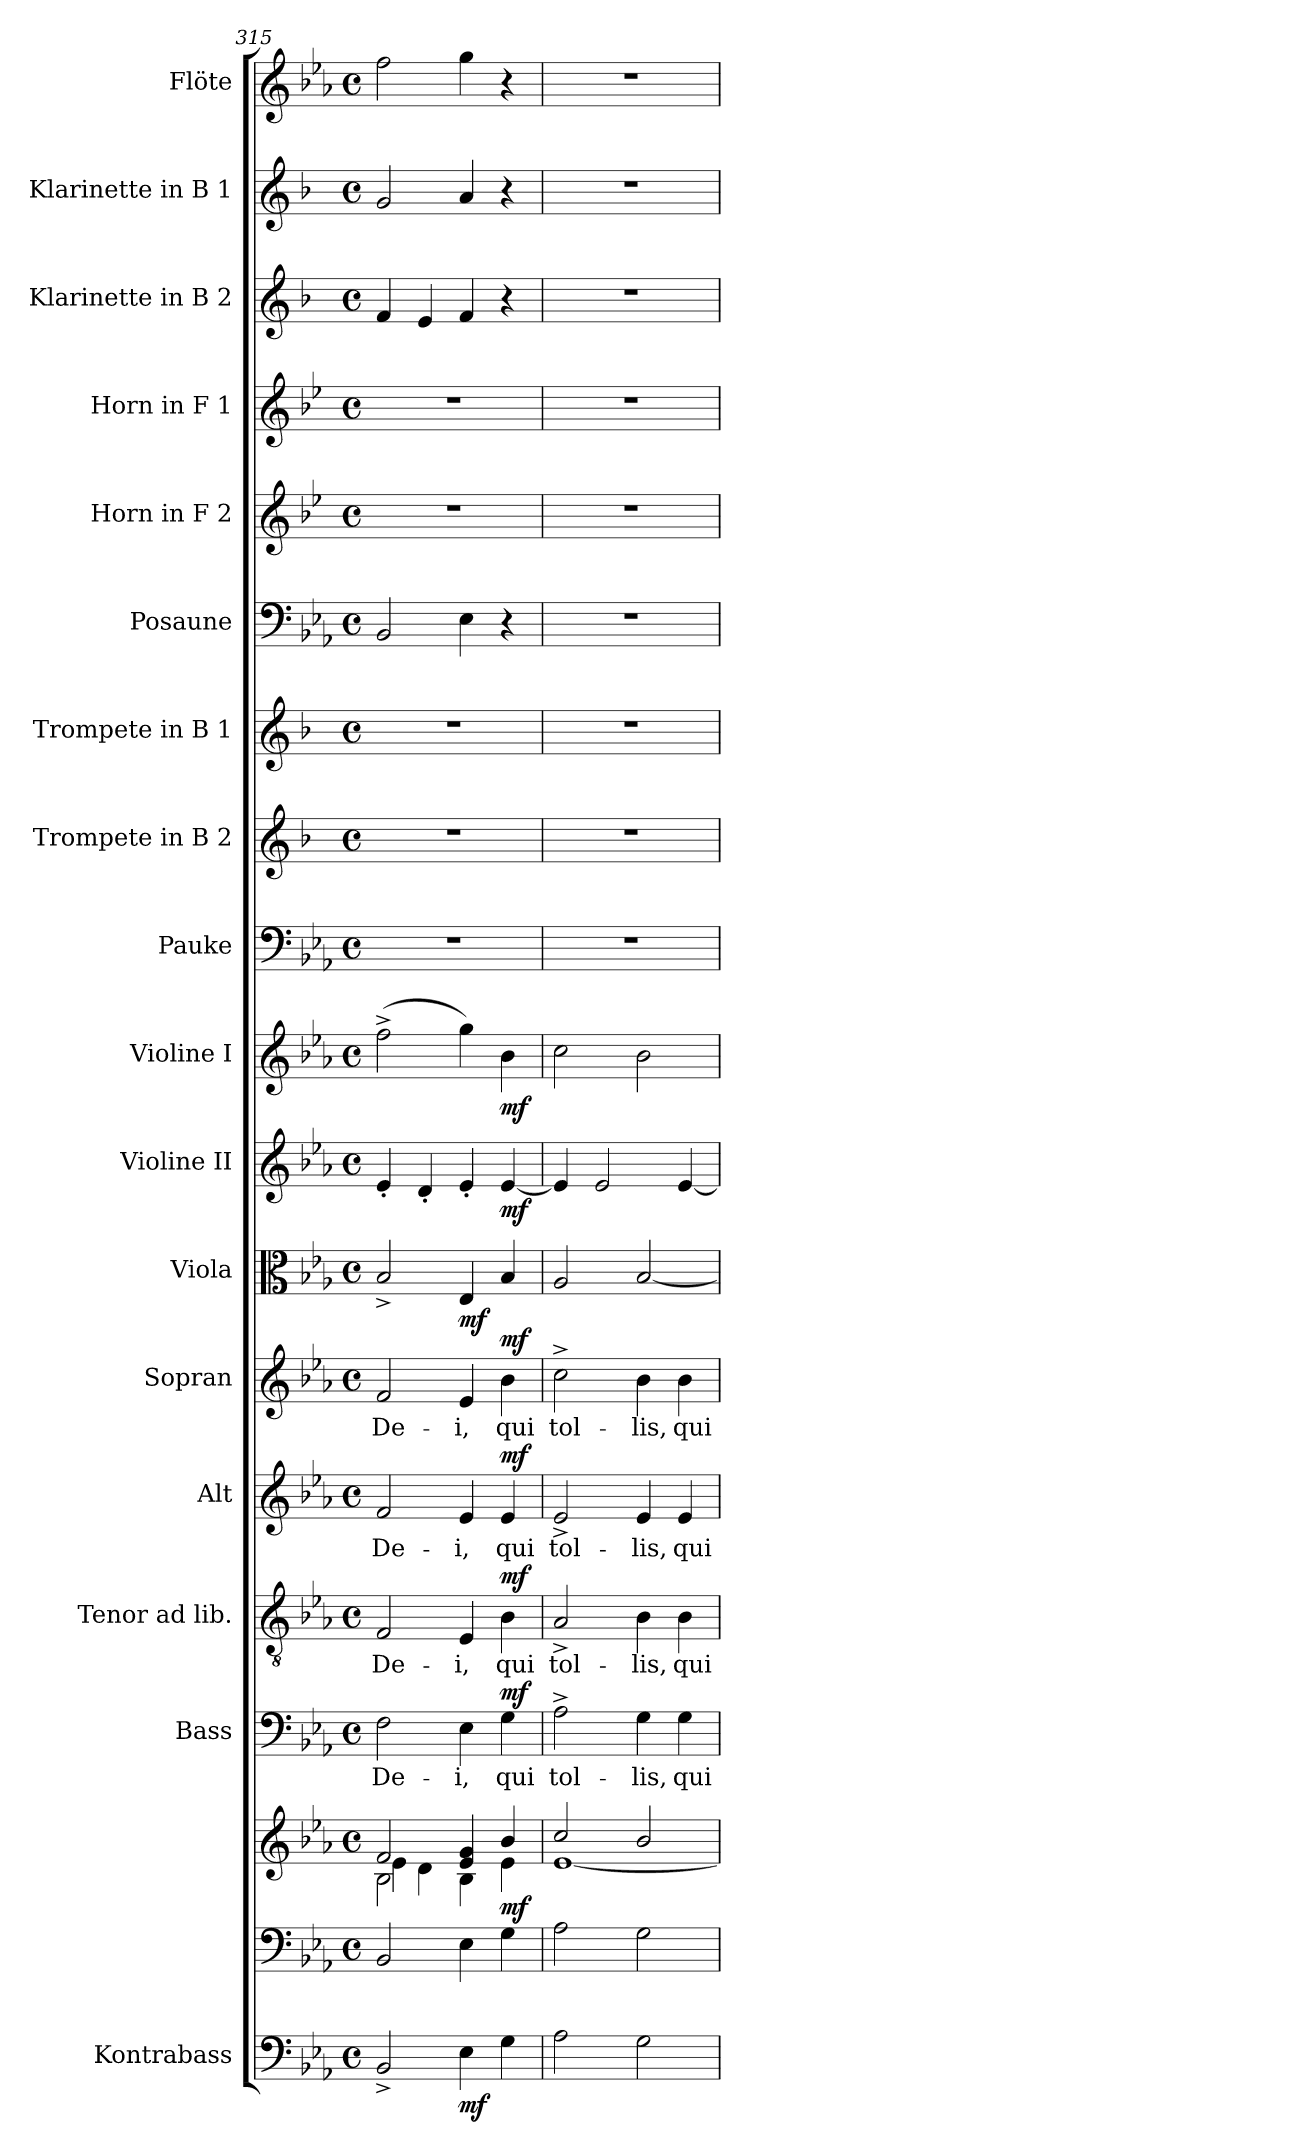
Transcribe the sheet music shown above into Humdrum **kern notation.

**kern	**dynam	**kern	**kern	**dynam	**kern	**text	**dynam	**kern	**text	**dynam	**kern	**text	**dynam	**kern	**text	**dynam	**kern	**dynam	**kern	**dynam	**kern	**dynam	**kern	**kern	**kern	**kern	**kern	**kern	**kern	**kern	**kern
*part18	*part18	*part17	*part17	*part17	*part16	*part16	*part16	*part15	*part15	*part15	*part14	*part14	*part14	*part13	*part13	*part13	*part12	*part12	*part11	*part11	*part10	*part10	*part9	*part8	*part7	*part6	*part5	*part4	*part3	*part2	*part1
*staff19	*staff19	*staff18	*staff17	*staff17/18	*staff16	*staff16	*staff16	*staff15	*staff15	*staff15	*staff14	*staff14	*staff14	*staff13	*staff13	*staff13	*staff12	*staff12	*staff11	*staff11	*staff10	*staff10	*staff9	*staff8	*staff7	*staff6	*staff5	*staff4	*staff3	*staff2	*staff1
*I"Kontrabass	*	*	*	*	*I"Bass	*	*	*I"Tenor ad lib.	*	*	*I"Alt	*	*	*I"Sopran	*	*	*I"Viola	*	*I"Violine II	*	*I"Violine I	*	*I"Pauke	*I"Trompete in B 2	*I"Trompete in B 1	*I"Posaune	*I"Horn in F 2	*I"Horn in F 1	*I"Klarinette in B 2	*I"Klarinette in B 1	*I"Flöte
*I'Kb.	*	*	*	*	*I'B	*	*	*I'T	*	*	*I'A	*	*	*I'S	*	*	*I'Vla.	*	*I'Vl. II	*	*I'Vl. I	*	*I'Pk.	*	*	*I'Pos.	*I'Hrn. 2	*I'Hrn. 1	*	*	*I'Fl.
*clefF4	*	*clefF4	*clefG2	*	*clefF4	*	*	*clefGv2	*	*	*clefG2	*	*	*clefG2	*	*	*clefC3	*	*clefG2	*	*clefG2	*	*clefF4	*clefG2	*clefG2	*clefF4	*clefG2	*clefG2	*clefG2	*clefG2	*clefG2
*ITrd7c12	*	*	*	*	*	*	*	*	*	*	*	*	*	*	*	*	*	*	*	*	*	*	*	*ITrd1c2	*ITrd1c2	*	*ITrd4c7	*ITrd4c7	*ITrd1c2	*ITrd1c2	*
*k[b-e-a-]	*	*k[b-e-a-]	*k[b-e-a-]	*	*k[b-e-a-]	*	*	*k[b-e-a-]	*	*	*k[b-e-a-]	*	*	*k[b-e-a-]	*	*	*k[b-e-a-]	*	*k[b-e-a-]	*	*k[b-e-a-]	*	*k[b-e-a-]	*k[b-e-a-]	*k[b-e-a-]	*k[b-e-a-]	*k[b-e-a-]	*k[b-e-a-]	*k[b-e-a-]	*k[b-e-a-]	*k[b-e-a-]
*E-:	*	*E-:	*E-:	*	*E-:	*	*	*E-:	*	*	*E-:	*	*	*E-:	*	*	*E-:	*	*E-:	*	*E-:	*	*E-:	*E-:	*E-:	*E-:	*E-:	*E-:	*E-:	*E-:	*E-:
*M4/4	*	*M4/4	*M4/4	*	*M4/4	*	*	*M4/4	*	*	*M4/4	*	*	*M4/4	*	*	*M4/4	*	*M4/4	*	*M4/4	*	*M4/4	*M4/4	*M4/4	*M4/4	*M4/4	*M4/4	*M4/4	*M4/4	*M4/4
*met(c)	*	*met(c)	*met(c)	*	*met(c)	*	*	*met(c)	*	*	*met(c)	*	*	*met(c)	*	*	*met(c)	*	*met(c)	*	*met(c)	*	*met(c)	*met(c)	*met(c)	*met(c)	*met(c)	*met(c)	*met(c)	*met(c)	*met(c)
=315	=315	=315	=315	=315	=315	=315	=315	=315	=315	=315	=315	=315	=315	=315	=315	=315	=315	=315	=315	=315	=315	=315	=315	=315	=315	=315	=315	=315	=315	=315	=315
*	*	*	*^	*	*	*	*	*	*	*	*	*	*	*	*	*	*	*	*	*	*	*	*	*	*	*	*	*	*	*	*
*	*	*	*	*^	*	*	*	*	*	*	*	*	*	*	*	*	*	*	*	*	*	*	*	*	*	*	*	*	*	*	*	*
!	!	!	!	!	!	!	!	!LO:LY:b	!	!	!LO:LY:b	!	!	!LO:LY:b	!	!	!LO:LY:b	!	!	!	!	!	!	!	!	!	!	!	!	!	!	!	!
2BBB-^>/	.	2BB-/	2f/	2B-\	4e-\	.	2F\	De-	.	2F/	De-	.	2f/	De-	.	2f/	De-	.	2B-^>/	.	4e-'</	.	(>2ff^>\	.	1r	1r	1r	2BB-/	1r	1r	4e-/	2f/	2ff\
.	.	.	.	.	4d\	.	.	.	.	.	.	.	.	.	.	.	.	.	.	.	4d'</	.	.	.	.	.	.	.	.	.	4d/	.	.
!	!LO:DY:b	!	!	!	!	!	!	!LO:LY:b	!	!	!LO:LY:b	!	!	!LO:LY:b	!	!	!LO:LY:b	!	!	!LO:DY:b	!	!	!	!	!	!	!	!	!	!	!	!	!
4EE-\	mf	4E-\	4e-/ 4g/	4B-\	2ryy	.	4E-\	-i,	.	4E-/	-i,	.	4e-/	-i,	.	4e-/	-i,	.	4E-/	mf	4e-'</	.	4gg\)	.	.	.	.	4E-\	.	.	4e-/	4g/	4gg\
!	!	!	!	!	!	!LO:DY:b	!	!LO:LY:b	!LO:DY:a	!	!LO:LY:b	!LO:DY:a	!	!LO:LY:b	!LO:DY:a	!	!LO:LY:b	!LO:DY:a	!	!	!	!LO:DY:b	!	!LO:DY:b	!	!	!	!	!	!	!	!	!
4GG\	.	4G\	4b-/	4e-\	.	mf	4G\	qui	mf	4B-\	qui	mf	4e-/	qui	mf	4b-\	qui	mf	4B-/	.	[4e-/	mf	4b-\	mf	.	.	.	4r	.	.	4r	4r	4r
*	*	*	*	*v	*v	*	*	*	*	*	*	*	*	*	*	*	*	*	*	*	*	*	*	*	*	*	*	*	*	*	*	*	*
!!LO:PB:g=z
=316	=316	=316	=316	=316	=316	=316	=316	=316	=316	=316	=316	=316	=316	=316	=316	=316	=316	=316	=316	=316	=316	=316	=316	=316	=316	=316	=316	=316	=316	=316	=316	=316
!	!	!	!	!	!	!	!LO:LY:b	!	!	!LO:LY:b	!	!	!LO:LY:b	!	!	!LO:LY:b	!	!	!	!	!	!	!	!	!	!	!	!	!	!	!	!
2AA-\	.	2A-\	2cc/	[<1e-	.	2A-^>\	tol-	.	2A-^>/	tol-	.	2e-^>/	tol-	.	2cc^>\	tol-	.	2A-/	.	4e-/]	.	2cc\	.	1r	1r	1r	1r	1r	1r	1r	1r	1r
.	.	.	.	.	.	.	.	.	.	.	.	.	.	.	.	.	.	.	.	2e-/	.	.	.	.	.	.	.	.	.	.	.	.
!	!	!	!	!	!	!	!LO:LY:b	!	!	!LO:LY:b	!	!	!LO:LY:b	!	!	!LO:LY:b	!	!	!	!	!	!	!	!	!	!	!	!	!	!	!	!
2GG\	.	2G\	2b-/	.	.	4G\	-lis,	.	4B-\	-lis,	.	4e-/	-lis,	.	4b-\	-lis,	.	[2B-/	.	.	.	2b-\	.	.	.	.	.	.	.	.	.	.
!	!	!	!	!	!	!	!LO:LY:b	!	!	!LO:LY:b	!	!	!LO:LY:b	!	!	!LO:LY:b	!	!	!	!	!	!	!	!	!	!	!	!	!	!	!	!
.	.	.	.	.	.	4G\	qui	.	4B-\	qui	.	4e-/	qui	.	4b-\	qui	.	.	.	[4e-/	.	.	.	.	.	.	.	.	.	.	.	.
*	*	*	*v	*v	*	*	*	*	*	*	*	*	*	*	*	*	*	*	*	*	*	*	*	*	*	*	*	*	*	*	*	*
=	=	=	=	=	=	=	=	=	=	=	=	=	=	=	=	=	=	=	=	=	=	=	=	=	=	=	=	=	=	=	=
*-	*-	*-	*-	*-	*-	*-	*-	*-	*-	*-	*-	*-	*-	*-	*-	*-	*-	*-	*-	*-	*-	*-	*-	*-	*-	*-	*-	*-	*-	*-	*-
